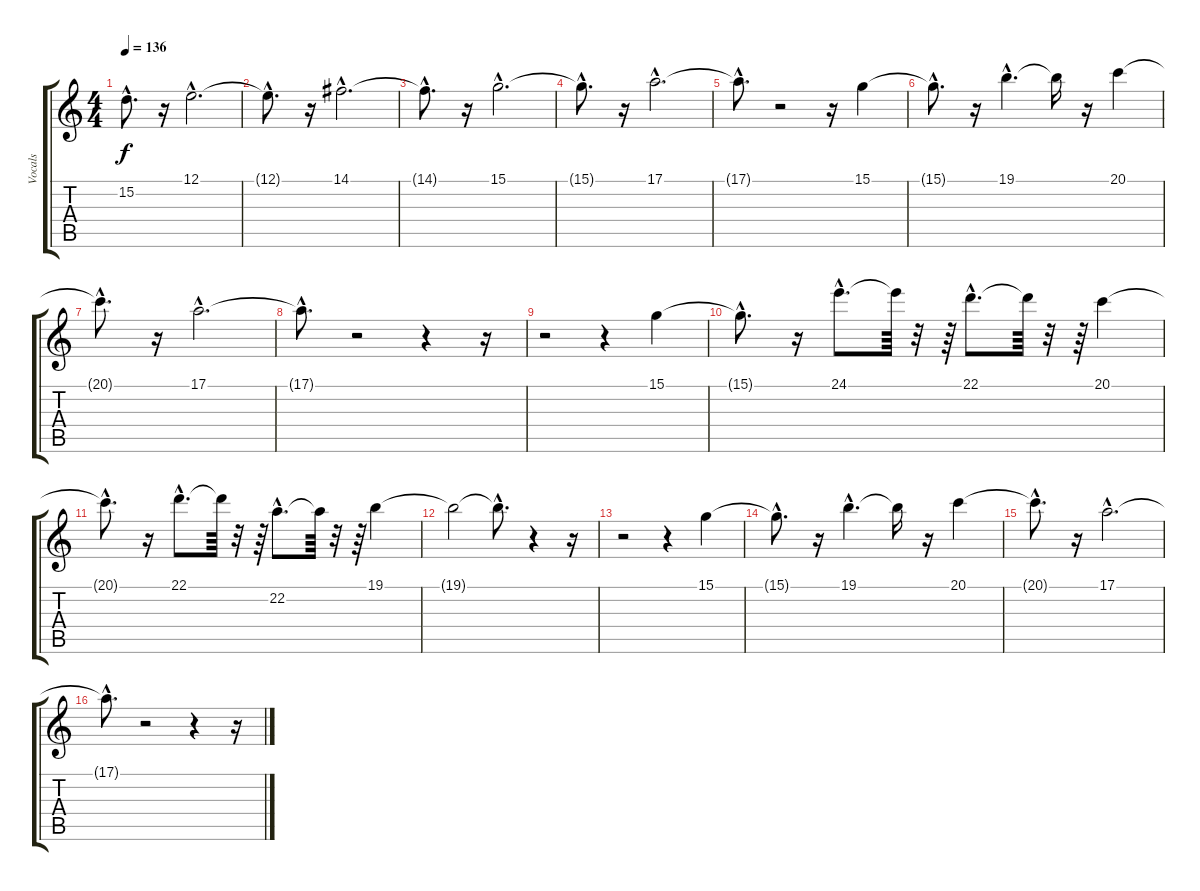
\track ("Vocals" "Vocals") {instrument choiraahs}
\staff {score tabs}
\tuning (E4 B3 G3 D3 A2 E2) {hide}
\ts (4 4)
\tempo 136
\clef g2
\ks c
15.2{hac t}.8{d dy f} r.16 12.1{hac}.2{d} |
12.1{hac t}.8{d} r.16 14.1{hac}.2{d} |
14.1{hac t}.8{d} r.16 15.1{hac}.2{d} |
15.1{hac t}.8{d} r.16 17.1{hac}.2{d} |
17.1{hac t}.8{d} r.2 r.16 15.1.4 |
15.1{hac t}.8{d} r.16 19.1{hac}.4{d} 19.1{t}.16 r.16 20.1.4 |
20.1{hac t}.8{d} r.16 17.1{hac}.2{d} |
17.1{hac t}.8{d} r.2 r.4 r.16 |
r.2 r.4 15.1.4 |
15.1{hac t}.8{d} r.16 24.1{hac}.8{d} 24.1{t}.64 r.32 r.64 22.1{hac}.8{d} 22.1{t}.64 r.32 r.64 20.1.4 |
20.1{hac t}.8{d} r.16 22.1{hac}.8{d} 22.1{t}.64 r.32 r.64 22.2{hac}.8{d} 22.2{t}.64 r.32 r.64 19.1.4 |
19.1{t}.2 19.1{hac t}.8{d} r.4 r.16 |
r.2 r.4 15.1.4 |
15.1{hac t}.8{d} r.16 19.1{hac}.4{d} 19.1{t}.16 r.16 20.1.4 |
20.1{hac t}.8{d} r.16 17.1{hac}.2{d} |
17.1{hac t}.8{d} r.2 r.4 r.16
